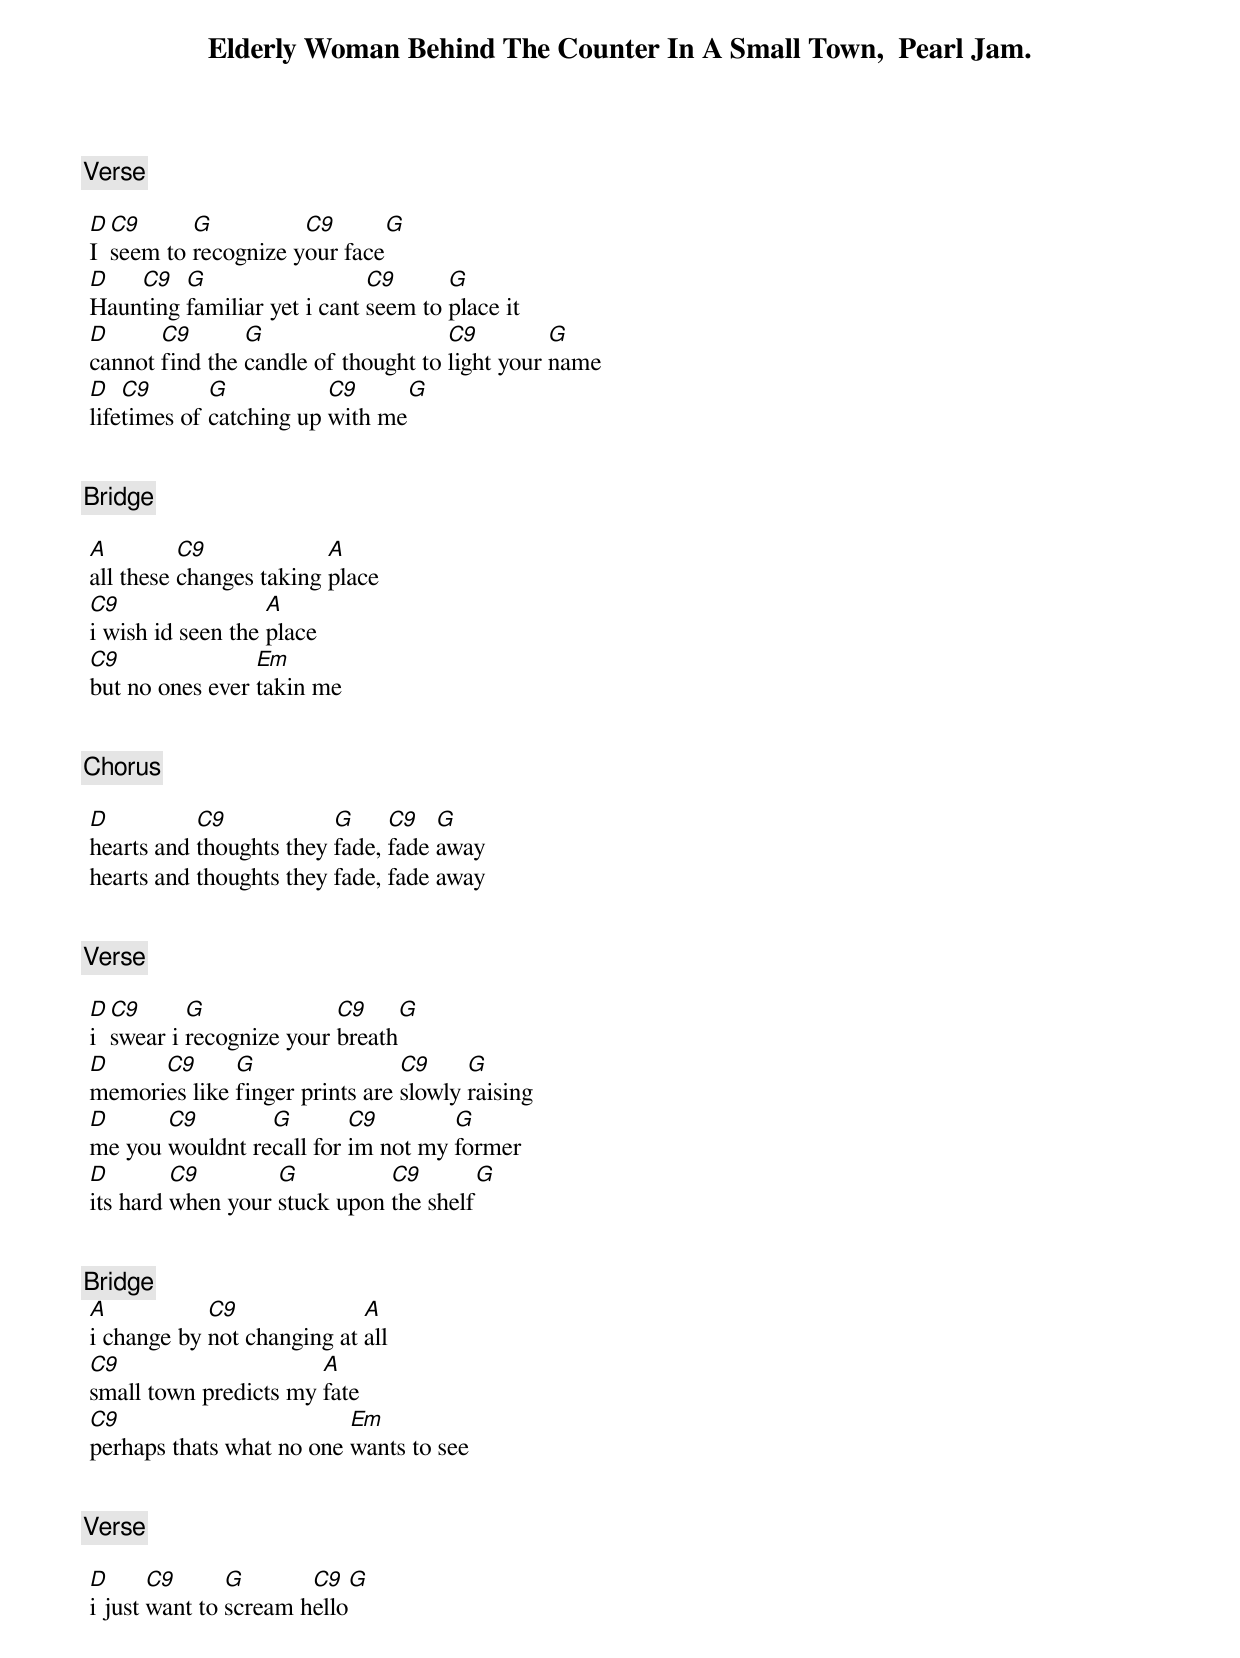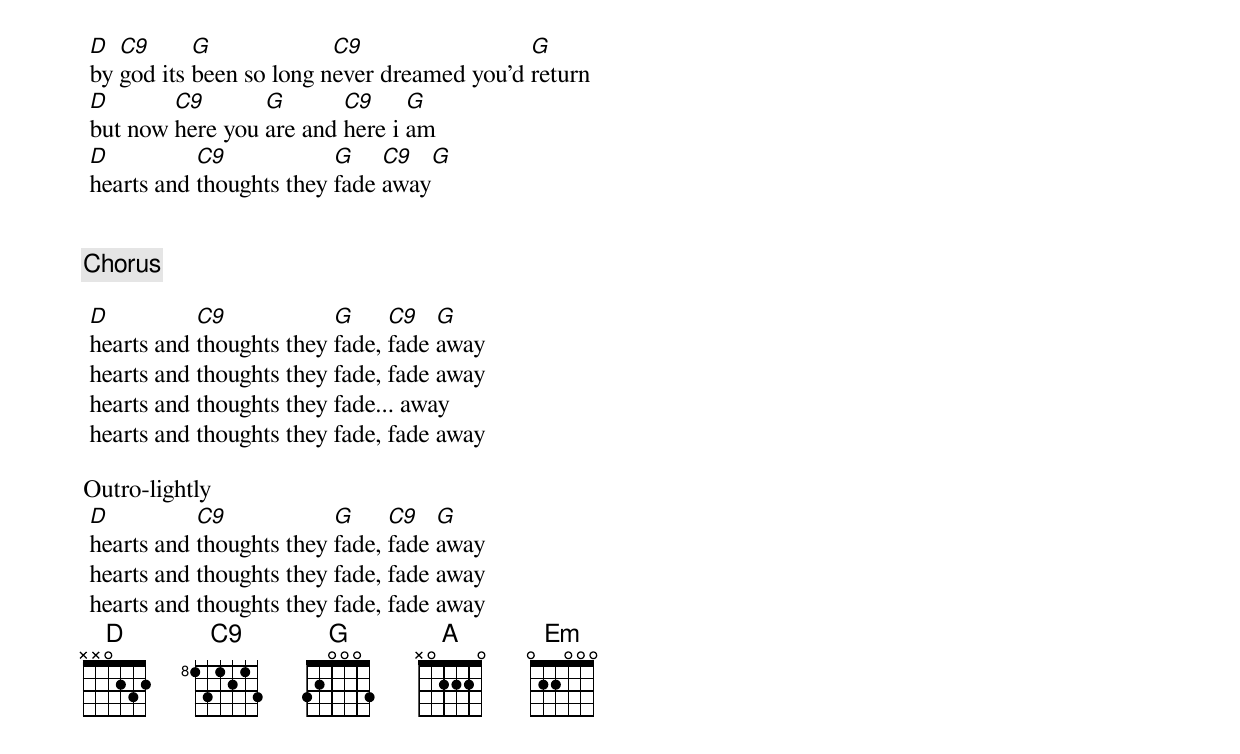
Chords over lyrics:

Elderly Woman Behind The Counter In A Small Town,  Pearl Jam.


[Verse]

 D C9      G          C9       G
 I seem to recognize your face
 D   C9   G                   C9      G
 Haunting familiar yet i cant seem to place it
 D      C9       G                    C9         G
 cannot find the candle of thought to light your name
 D   C9       G           C9      G
 lifetimes of catching up with me


[Bridge]

 A         C9             A
 all these changes taking place
 C9                 A
 i wish id seen the place
 C9               Em
 but no ones ever takin me


[Chorus]

 D          C9            G     C9   G
 hearts and thoughts they fade, fade away
 hearts and thoughts they fade, fade away


[Verse]

 D C9      G              C9    G
 i swear i recognize your breath
 D     C9      G                 C9     G
 memories like finger prints are slowly raising
 D      C9        G        C9        G
 me you wouldnt recall for im not my former
 D        C9        G          C9       G
 its hard when your stuck upon the shelf


[Bridge]
 A           C9              A
 i change by not changing at all
 C9                     A
 small town predicts my fate
 C9                        Em
 perhaps thats what no one wants to see


[Verse]

 D      C9      G       C9  G
 i just want to scream hello
 D  C9      G             C9                 G
 by god its been so long never dreamed you'd return
 D       C9       G       C9     G
 but now here you are and here i am
 D          C9            G    C9  G
 hearts and thoughts they fade away


[Chorus]

 D          C9            G     C9   G
 hearts and thoughts they fade, fade away
 hearts and thoughts they fade, fade away
 hearts and thoughts they fade... away
 hearts and thoughts they fade, fade away

Outro-lightly
 D          C9            G     C9   G
 hearts and thoughts they fade, fade away
 hearts and thoughts they fade, fade away
 hearts and thoughts they fade, fade away
